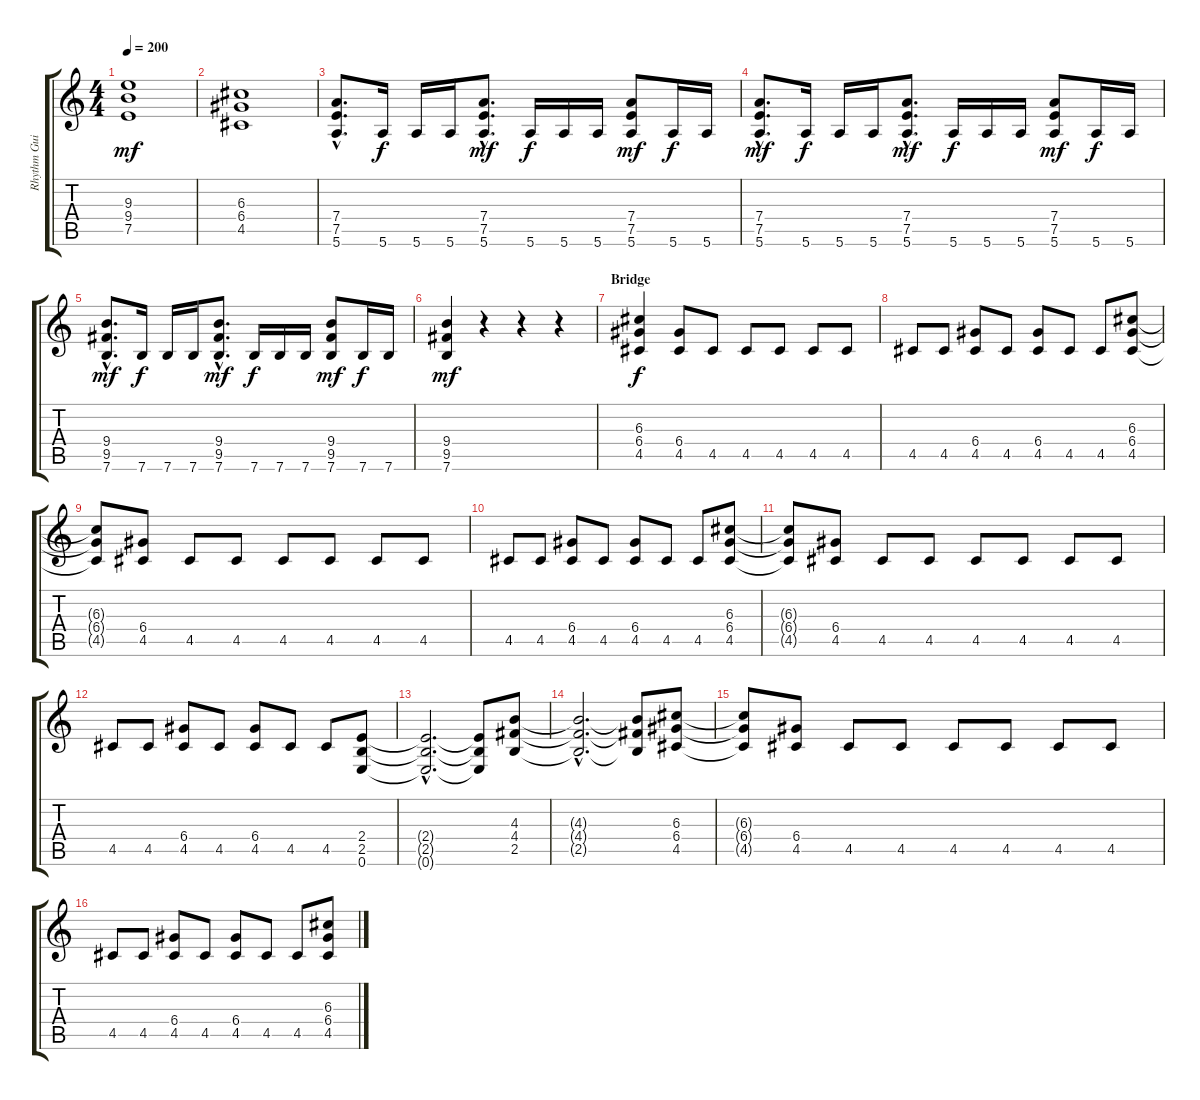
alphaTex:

\track ("Rhythm Guitar 2" "Rhythm Gui") {instrument overdrivenguitar}
\staff {score tabs}
\tuning (E4 B3 G3 D3 A2 E2) {hide}
\ts (4 4)
\tempo 200
\clef g2
\ks c
(9.3 9.4 7.5).1{dy mf} |
(6.3 6.4 4.5).1 |
(7.4{hac} 7.5{hac} 5.6{hac}).8{d} 5.6.16{dy f} 5.6.16 5.6.16 (7.4{hac} 7.5{hac} 5.6{hac}).8{d dy mf} 5.6.16{dy f} 5.6.16 5.6.16 (7.4 7.5 5.6).8{dy mf} 5.6.16{dy f} 5.6.16 |
(7.4{hac} 7.5{hac} 5.6{hac}).8{d dy mf} 5.6.16{dy f} 5.6.16 5.6.16 (7.4{hac} 7.5{hac} 5.6{hac}).8{d dy mf} 5.6.16{dy f} 5.6.16 5.6.16 (7.4 7.5 5.6).8{dy mf} 5.6.16{dy f} 5.6.16 |
(9.4{hac} 9.5{hac} 7.6{hac}).8{d dy mf} 7.6.16{dy f} 7.6.16 7.6.16 (9.4{hac} 9.5{hac} 7.6{hac}).8{d dy mf} 7.6.16{dy f} 7.6.16 7.6.16 (9.4 9.5 7.6).8{dy mf} 7.6.16{dy f} 7.6.16 |
(9.4 9.5 7.6).4{dy mf} r.4 r.4 r.4 |
\section ("" "Bridge")
(6.3 6.4 4.5).4{dy f} (6.4 4.5).8 4.5.8 4.5.8 4.5.8 4.5.8 4.5.8 |
4.5.8 4.5.8 (6.4 4.5).8 4.5.8 (6.4 4.5).8 4.5.8 4.5.8 (6.3 6.4 4.5).8 |
(6.3{t} 6.4{t} 4.5{t}).8 (6.4 4.5).8 4.5.8 4.5.8 4.5.8 4.5.8 4.5.8 4.5.8 |
4.5.8 4.5.8 (6.4 4.5).8 4.5.8 (6.4 4.5).8 4.5.8 4.5.8 (6.3 6.4 4.5).8 |
(6.3{t} 6.4{t} 4.5{t}).8 (6.4 4.5).8 4.5.8 4.5.8 4.5.8 4.5.8 4.5.8 4.5.8 |
4.5.8 4.5.8 (6.4 4.5).8 4.5.8 (6.4 4.5).8 4.5.8 4.5.8 (2.4 2.5 0.6).8 |
(2.4{hac t} 2.5{hac t} 0.6{hac t}).2{d} (2.4{t} 2.5{t} 0.6{t}).8 (4.3 4.4 2.5).8 |
(4.3{hac t} 4.4{hac t} 2.5{hac t}).2{d} (4.3{t} 4.4{t} 2.5{t}).8 (6.3 6.4 4.5).8 |
(6.3{t} 6.4{t} 4.5{t}).8 (6.4 4.5).8 4.5.8 4.5.8 4.5.8 4.5.8 4.5.8 4.5.8 |
4.5.8 4.5.8 (6.4 4.5).8 4.5.8 (6.4 4.5).8 4.5.8 4.5.8 (6.3 6.4 4.5).8
